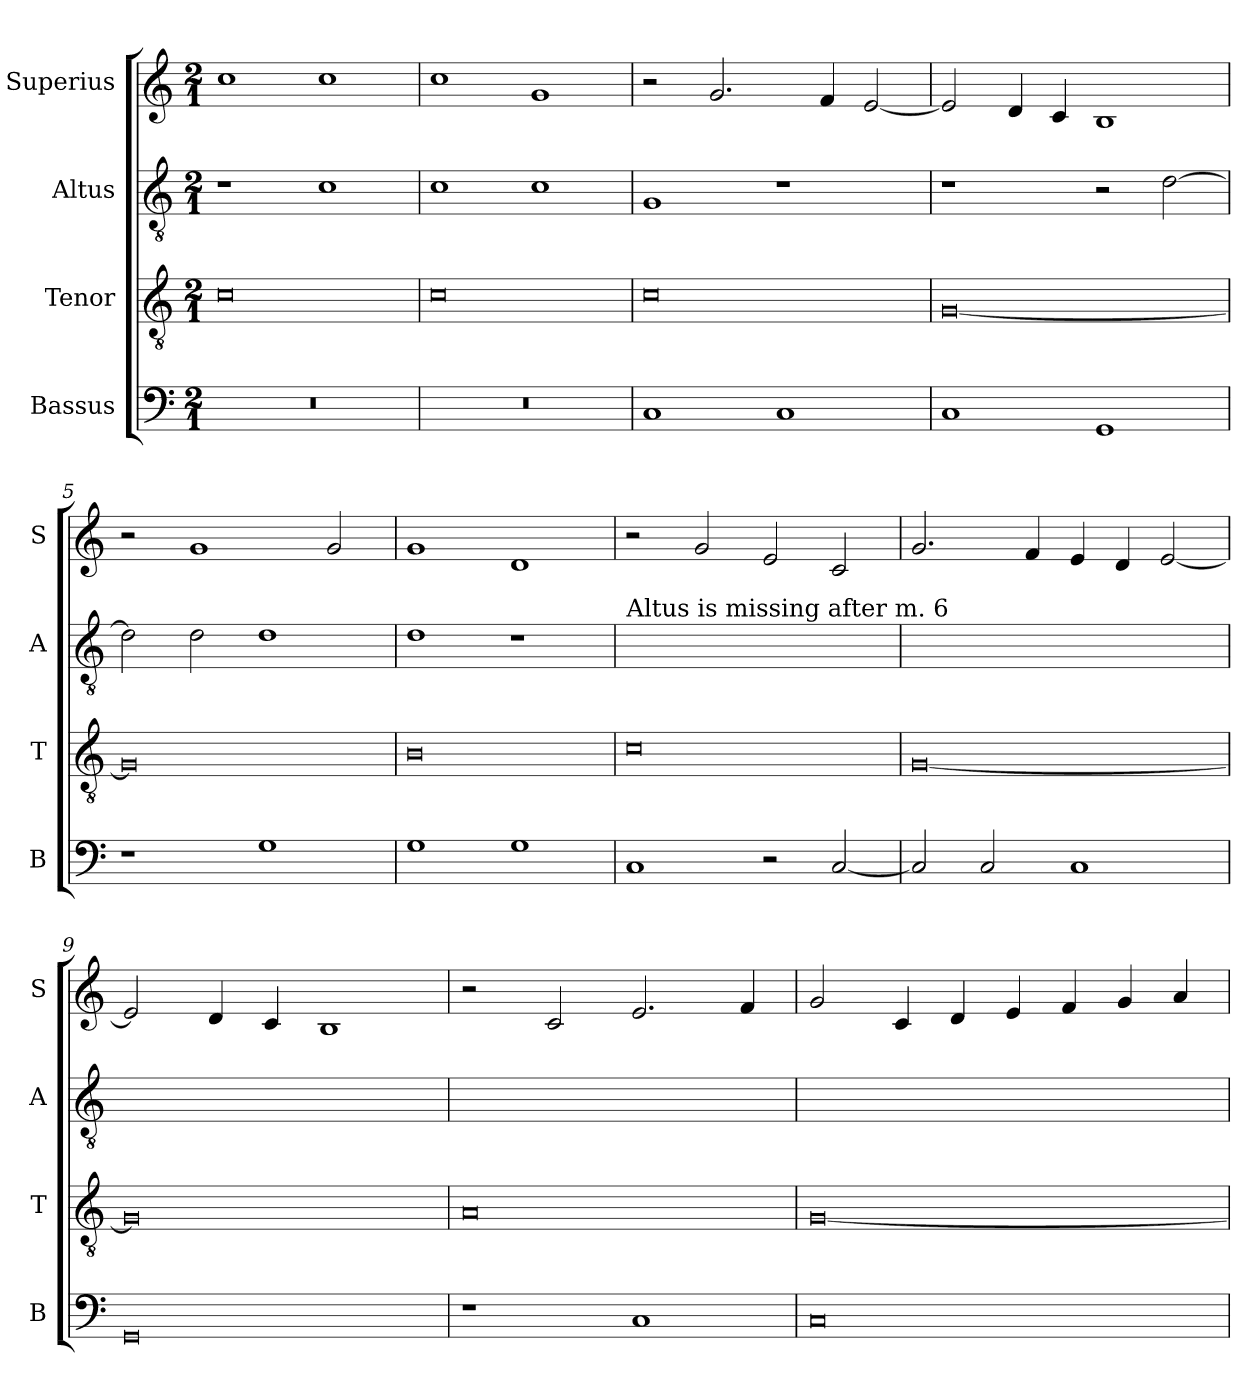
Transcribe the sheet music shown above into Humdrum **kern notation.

**kern	**kern	**kern	**kern
*part4	*part3	*part2	*part1
*staff4	*staff3	*staff2	*staff1
*I"Bassus	*I"Tenor	*I"Altus	*I"Superius
*I'B	*I'T	*I'A	*I'S
*clefF4	*clefGv2	*clefGv2	*clefG2
*k[]	*k[]	*k[]	*k[]
*M2/1	*M2/1	*M2/1	*M2/1
=1	=1	=1	=1
0r	0c	1r	1cc
.	.	1c	1cc
=2	=2	=2	=2
0r	0c	1c	1cc
.	.	1c	1g
=3	=3	=3	=3
1C	0c	1G	2r
.	.	.	2.g/
1C	.	1r	.
.	.	.	4f/
.	.	.	[2e/
=4	=4	=4	=4
1C	[0G	1r	2e/]
.	.	.	4d/
.	.	.	4c/
1GG	.	2r	1B
.	.	[2d\	.
=5	=5	=5	=5
1r	0G]	2d\]	2r
.	.	2d\	1g
1G	.	1d	.
.	.	.	2g/
=6	=6	=6	=6
1G	0B	1d	1g
1G	.	1r	1d
=7	=7	=7	=7
!	!	!LO:TX:a:t=Altus is missing after m. 6	!
1C	0c	0ryy	2r
.	.	.	2g/
2r	.	.	2e/
[2C/	.	.	2c/
=8	=8	=8	=8
2C/]	[0G	0ryy	2.g/
2C/	.	.	.
.	.	.	4f/
1C	.	.	4e/
.	.	.	4d/
.	.	.	[2e/
=9	=9	=9	=9
0GG	0G]	0ryy	2e/]
.	.	.	4d/
.	.	.	4c/
.	.	.	1B
=10	=10	=10	=10
1r	0A	0ryy	2r
.	.	.	2c/
1C	.	.	2.e/
.	.	.	4f/
=11	=11	=11	=11
0C	[0G	0ryy	2g/
.	.	.	4c/
.	.	.	4d/
.	.	.	4e/
.	.	.	4f/
.	.	.	4g/
.	.	.	4a/
=	=	=	=
*-	*-	*-	*-
